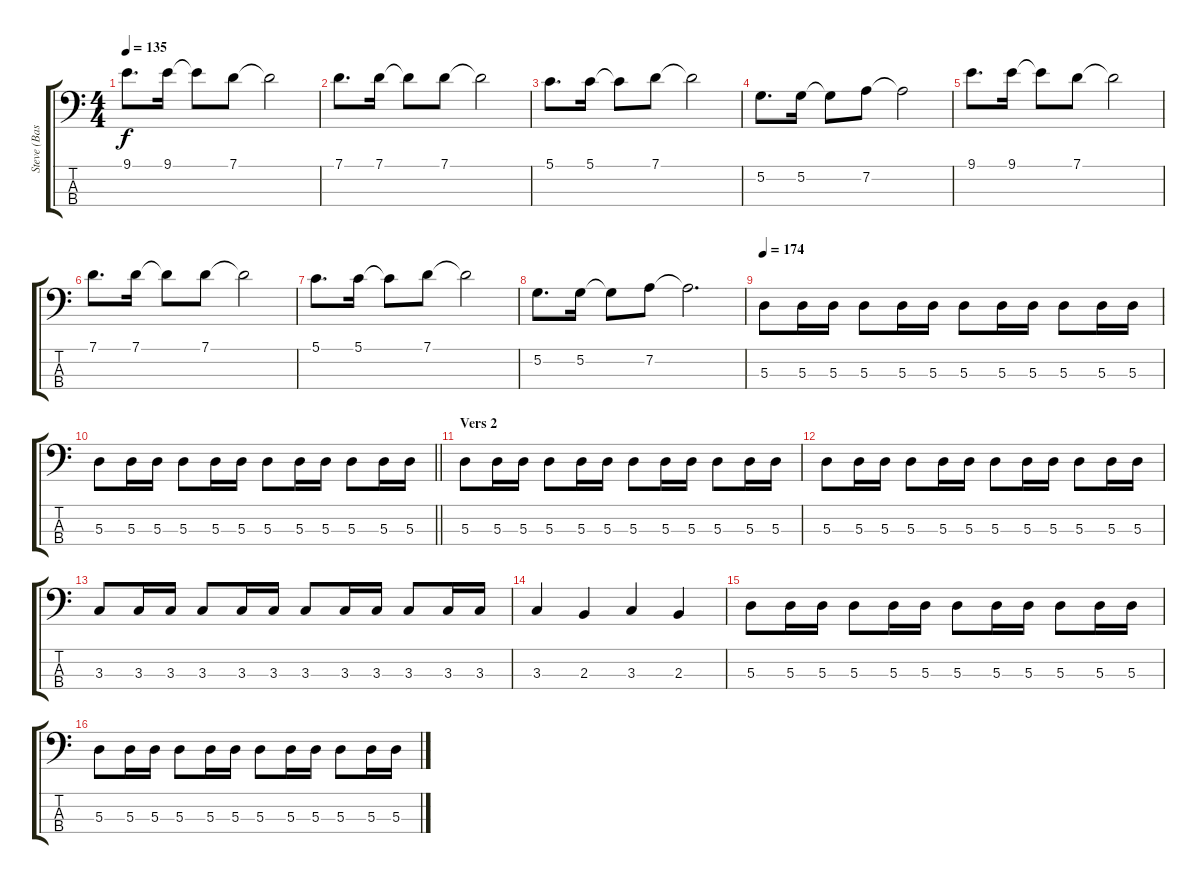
\track ("Steve (Bass)" "Steve (Bas") {instrument electricbassfinger}
\staff {score tabs}
\tuning (G2 D2 A1 E1) {hide}
\ts (4 4)
\tempo 135
\clef f4
\ks c
9.1.8{d dy f} 9.1.16 9.1{t}.8 7.1.8 7.1{t}.2 |
7.1.8{d} 7.1.16 7.1{t}.8 7.1.8 7.1{t}.2 |
5.1.8{d} 5.1.16 5.1{t}.8 7.1.8 7.1{t}.2 |
5.2.8{d} 5.2.16 5.2{t}.8 7.2.8 7.2{t}.2 |
9.1.8{d} 9.1.16 9.1{t}.8 7.1.8 7.1{t}.2 |
7.1.8{d} 7.1.16 7.1{t}.8 7.1.8 7.1{t}.2 |
5.1.8{d} 5.1.16 5.1{t}.8 7.1.8 7.1{t}.2 |
5.2.8{d} 5.2.16 5.2{t}.8 7.2.8 7.2{t}.2{d} |
\tempo 174
5.3.8 5.3.16 5.3.16 5.3.8 5.3.16 5.3.16 5.3.8 5.3.16 5.3.16 5.3.8 5.3.16 5.3.16 |
\barLineRight lightlight
5.3.8 5.3.16 5.3.16 5.3.8 5.3.16 5.3.16 5.3.8 5.3.16 5.3.16 5.3.8 5.3.16 5.3.16 |
\section ("" "Vers 2")
5.3.8 5.3.16 5.3.16 5.3.8 5.3.16 5.3.16 5.3.8 5.3.16 5.3.16 5.3.8 5.3.16 5.3.16 |
5.3.8 5.3.16 5.3.16 5.3.8 5.3.16 5.3.16 5.3.8 5.3.16 5.3.16 5.3.8 5.3.16 5.3.16 |
3.3.8 3.3.16 3.3.16 3.3.8 3.3.16 3.3.16 3.3.8 3.3.16 3.3.16 3.3.8 3.3.16 3.3.16 |
3.3.4 2.3.4 3.3.4 2.3.4 |
5.3.8 5.3.16 5.3.16 5.3.8 5.3.16 5.3.16 5.3.8 5.3.16 5.3.16 5.3.8 5.3.16 5.3.16 |
5.3.8 5.3.16 5.3.16 5.3.8 5.3.16 5.3.16 5.3.8 5.3.16 5.3.16 5.3.8 5.3.16 5.3.16
